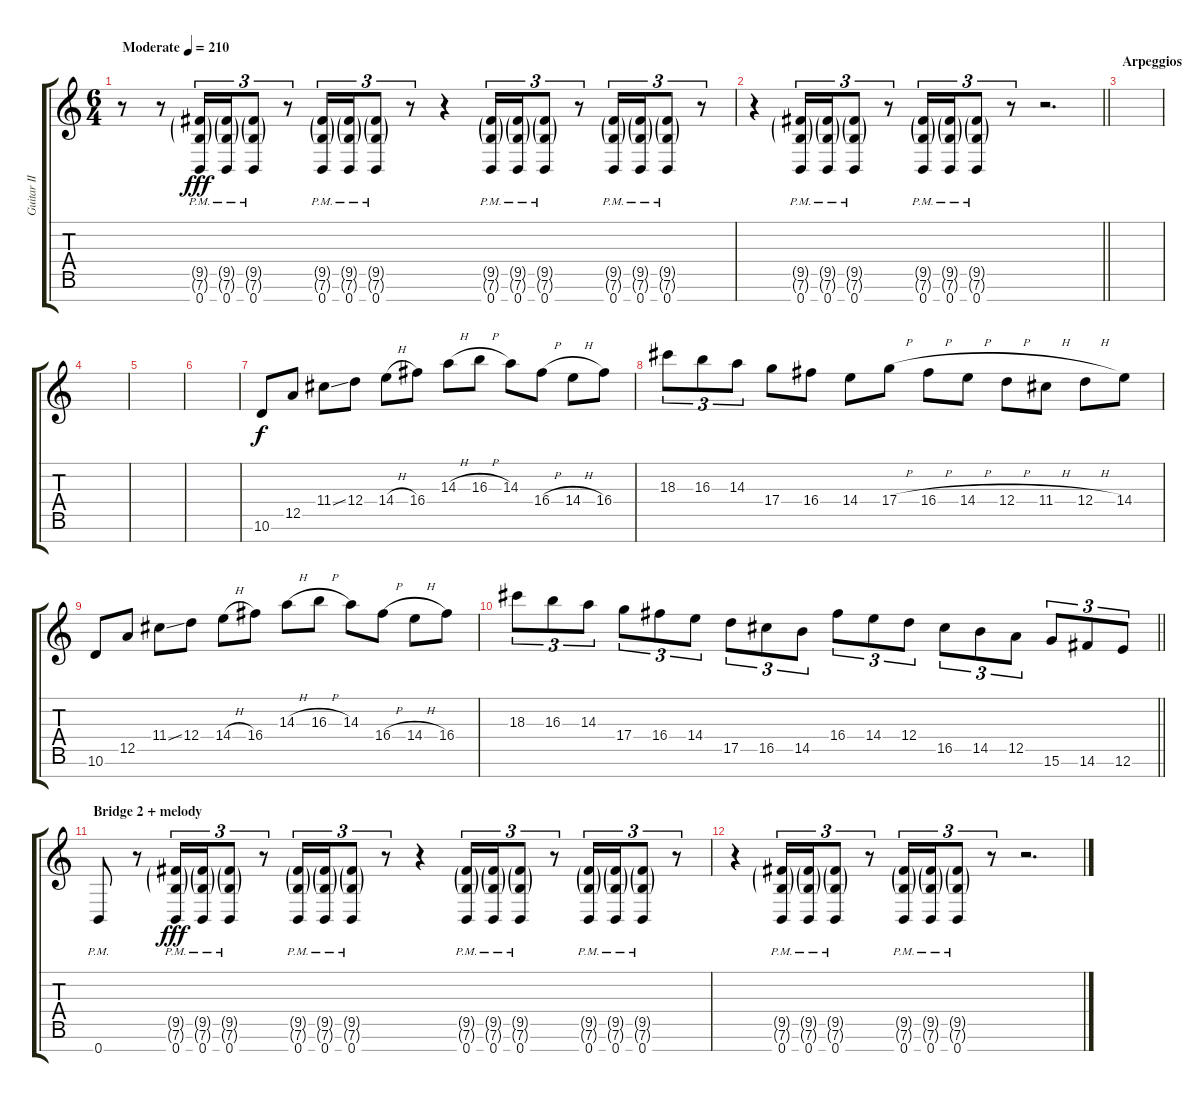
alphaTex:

\track ("Guitar II" "Guitar II") {instrument distortionguitar}
\staff {score tabs}
\tuning (E4 B3 G3 D3 A2 E2 B1) {hide}
\ts (6 4)
\tempo (210 "Moderate")
\clef g2
\ks c
r.8{dy fff instrument distortionguitar} r.8 (9.5{g} 7.6{g} 0.7{pm}).16{tu (3 2)} (9.5{g} 7.6{g} 0.7{pm}).16{tu (3 2)} (9.5{g} 7.6{g} 0.7{pm}).8{tu (3 2)} r.8{tu (3 2)} (9.5{g} 7.6{g} 0.7{pm}).16{tu (3 2)} (9.5{g} 7.6{g} 0.7{pm}).16{tu (3 2)} (9.5{g} 7.6{g} 0.7{pm}).8{tu (3 2)} r.8{tu (3 2)} r.4 (9.5{g} 7.6{g} 0.7{pm}).16{tu (3 2)} (9.5{g} 7.6{g} 0.7{pm}).16{tu (3 2)} (9.5{g} 7.6{g} 0.7{pm}).8{tu (3 2)} r.8{tu (3 2)} (9.5{g} 7.6{g} 0.7{pm}).16{tu (3 2)} (9.5{g} 7.6{g} 0.7{pm}).16{tu (3 2)} (9.5{g} 7.6{g} 0.7{pm}).8{tu (3 2)} r.8{tu (3 2)} |
\barLineRight lightlight
r.4 (9.5{g} 7.6{g} 0.7{pm}).16{tu (3 2)} (9.5{g} 7.6{g} 0.7{pm}).16{tu (3 2)} (9.5{g} 7.6{g} 0.7{pm}).8{tu (3 2)} r.8{tu (3 2)} (9.5{g} 7.6{g} 0.7{pm}).16{tu (3 2)} (9.5{g} 7.6{g} 0.7{pm}).16{tu (3 2)} (9.5{g} 7.6{g} 0.7{pm}).8{tu (3 2)} r.8{tu (3 2)} r.2{d} |
\section ("" "Arpeggios")
|
|
|
|
10.6.8{dy f balance 8} 12.5.8 11.4{ss}.8 12.4.8 14.4{h}.8 16.4.8 14.3{h}.8 16.3{h}.8 14.3.8 16.4{h}.8 14.4{h}.8 16.4.8 |
18.3.8{tu (3 2)} 16.3.8{tu (3 2)} 14.3.8{tu (3 2)} 17.4.8 16.4.8 14.4.8 17.4{h}.8 16.4{h}.8 14.4{h}.8 12.4{h}.8 11.4{h}.8 12.4{h}.8 14.4.8 |
10.6.8 12.5.8 11.4{ss}.8 12.4.8 14.4{h}.8 16.4.8 14.3{h}.8 16.3{h}.8 14.3.8 16.4{h}.8 14.4{h}.8 16.4.8 |
\barLineRight lightlight
18.3.8{tu (3 2)} 16.3.8{tu (3 2)} 14.3.8{tu (3 2)} 17.4.8{tu (3 2)} 16.4.8{tu (3 2)} 14.4.8{tu (3 2)} 17.5.8{tu (3 2)} 16.5.8{tu (3 2)} 14.5.8{tu (3 2)} 16.4.8{tu (3 2)} 14.4.8{tu (3 2)} 12.4.8{tu (3 2)} 16.5.8{tu (3 2)} 14.5.8{tu (3 2)} 12.5.8{tu (3 2)} 15.6.8{tu (3 2)} 14.6.8{tu (3 2)} 12.6.8{tu (3 2)} |
\section ("" "Bridge 2 + melody")
0.7{pm}.8{volume 13 balance 16} r.8 (9.5{g} 7.6{g} 0.7{pm}).16{tu (3 2) dy fff} (9.5{g} 7.6{g} 0.7{pm}).16{tu (3 2)} (9.5{g} 7.6{g} 0.7{pm}).8{tu (3 2)} r.8{tu (3 2)} (9.5{g} 7.6{g} 0.7{pm}).16{tu (3 2)} (9.5{g} 7.6{g} 0.7{pm}).16{tu (3 2)} (9.5{g} 7.6{g} 0.7{pm}).8{tu (3 2)} r.8{tu (3 2)} r.4 (9.5{g} 7.6{g} 0.7{pm}).16{tu (3 2)} (9.5{g} 7.6{g} 0.7{pm}).16{tu (3 2)} (9.5{g} 7.6{g} 0.7{pm}).8{tu (3 2)} r.8{tu (3 2)} (9.5{g} 7.6{g} 0.7{pm}).16{tu (3 2)} (9.5{g} 7.6{g} 0.7{pm}).16{tu (3 2)} (9.5{g} 7.6{g} 0.7{pm}).8{tu (3 2)} r.8{tu (3 2)} |
r.4 (9.5{g} 7.6{g} 0.7{pm}).16{tu (3 2)} (9.5{g} 7.6{g} 0.7{pm}).16{tu (3 2)} (9.5{g} 7.6{g} 0.7{pm}).8{tu (3 2)} r.8{tu (3 2)} (9.5{g} 7.6{g} 0.7{pm}).16{tu (3 2)} (9.5{g} 7.6{g} 0.7{pm}).16{tu (3 2)} (9.5{g} 7.6{g} 0.7{pm}).8{tu (3 2)} r.8{tu (3 2)} r.2{d}
